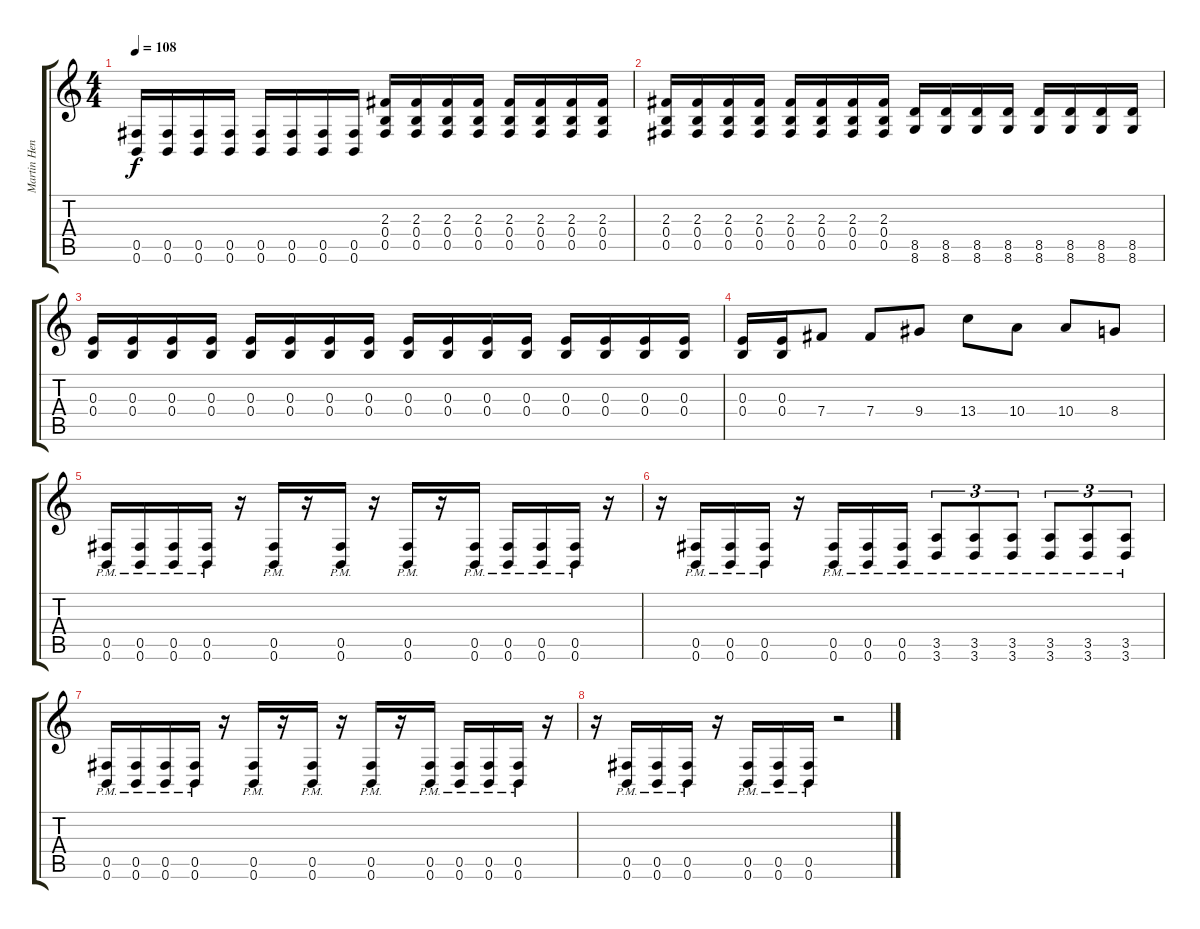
\track ("Martin Henriksson" "Martin Hen") {instrument distortionguitar}
\staff {score tabs}
\tuning (Db4 Ab3 E3 B2 Gb2 B1) {hide}
\ts (4 4)
\tempo 108
\clef g2
\ks c
(0.5 0.6).16{dy f} (0.5 0.6).16 (0.5 0.6).16 (0.5 0.6).16 (0.5 0.6).16 (0.5 0.6).16 (0.5 0.6).16 (0.5 0.6).16 (2.3 0.4 0.5).16 (2.3 0.4 0.5).16 (2.3 0.4 0.5).16 (2.3 0.4 0.5).16 (2.3 0.4 0.5).16 (2.3 0.4 0.5).16 (2.3 0.4 0.5).16 (2.3 0.4 0.5).16 |
(2.3 0.4 0.5).16 (2.3 0.4 0.5).16 (2.3 0.4 0.5).16 (2.3 0.4 0.5).16 (2.3 0.4 0.5).16 (2.3 0.4 0.5).16 (2.3 0.4 0.5).16 (2.3 0.4 0.5).16 (8.5 8.6).16 (8.5 8.6).16 (8.5 8.6).16 (8.5 8.6).16 (8.5 8.6).16 (8.5 8.6).16 (8.5 8.6).16 (8.5 8.6).16 |
(0.3 0.4).16 (0.3 0.4).16 (0.3 0.4).16 (0.3 0.4).16 (0.3 0.4).16 (0.3 0.4).16 (0.3 0.4).16 (0.3 0.4).16 (0.3 0.4).16 (0.3 0.4).16 (0.3 0.4).16 (0.3 0.4).16 (0.3 0.4).16 (0.3 0.4).16 (0.3 0.4).16 (0.3 0.4).16 |
(0.3 0.4).16 (0.3 0.4).16 7.4.8 7.4.8 9.4.8 13.4.8 10.4.8 10.4.8 8.4.8 |
(0.5{pm} 0.6{pm}).16 (0.5{pm} 0.6{pm}).16 (0.5{pm} 0.6{pm}).16 (0.5{pm} 0.6{pm}).16 r.16 (0.5{pm} 0.6{pm}).16 r.16 (0.5{pm} 0.6{pm}).16 r.16 (0.5{pm} 0.6{pm}).16 r.16 (0.5{pm} 0.6{pm}).16 (0.5{pm} 0.6{pm}).16 (0.5{pm} 0.6{pm}).16 (0.5{pm} 0.6{pm}).16 r.16 |
r.16 (0.5{pm} 0.6{pm}).16 (0.5{pm} 0.6{pm}).16 (0.5{pm} 0.6{pm}).16 r.16 (0.5{pm} 0.6{pm}).16 (0.5{pm} 0.6{pm}).16 (0.5{pm} 0.6{pm}).16 (3.5{pm} 3.6{pm}).8{tu (3 2)} (3.5{pm} 3.6{pm}).8{tu (3 2)} (3.5{pm} 3.6{pm}).8{tu (3 2)} (3.5{pm} 3.6{pm}).8{tu (3 2)} (3.5{pm} 3.6{pm}).8{tu (3 2)} (3.5{pm} 3.6{pm}).8{tu (3 2)} |
(0.5{pm} 0.6{pm}).16 (0.5{pm} 0.6{pm}).16 (0.5{pm} 0.6{pm}).16 (0.5{pm} 0.6{pm}).16 r.16 (0.5{pm} 0.6{pm}).16 r.16 (0.5{pm} 0.6{pm}).16 r.16 (0.5{pm} 0.6{pm}).16 r.16 (0.5{pm} 0.6{pm}).16 (0.5{pm} 0.6{pm}).16 (0.5{pm} 0.6{pm}).16 (0.5{pm} 0.6{pm}).16 r.16 |
r.16 (0.5{pm} 0.6{pm}).16 (0.5{pm} 0.6{pm}).16 (0.5{pm} 0.6{pm}).16 r.16 (0.5{pm} 0.6{pm}).16 (0.5{pm} 0.6{pm}).16 (0.5{pm} 0.6{pm}).16 r.2
